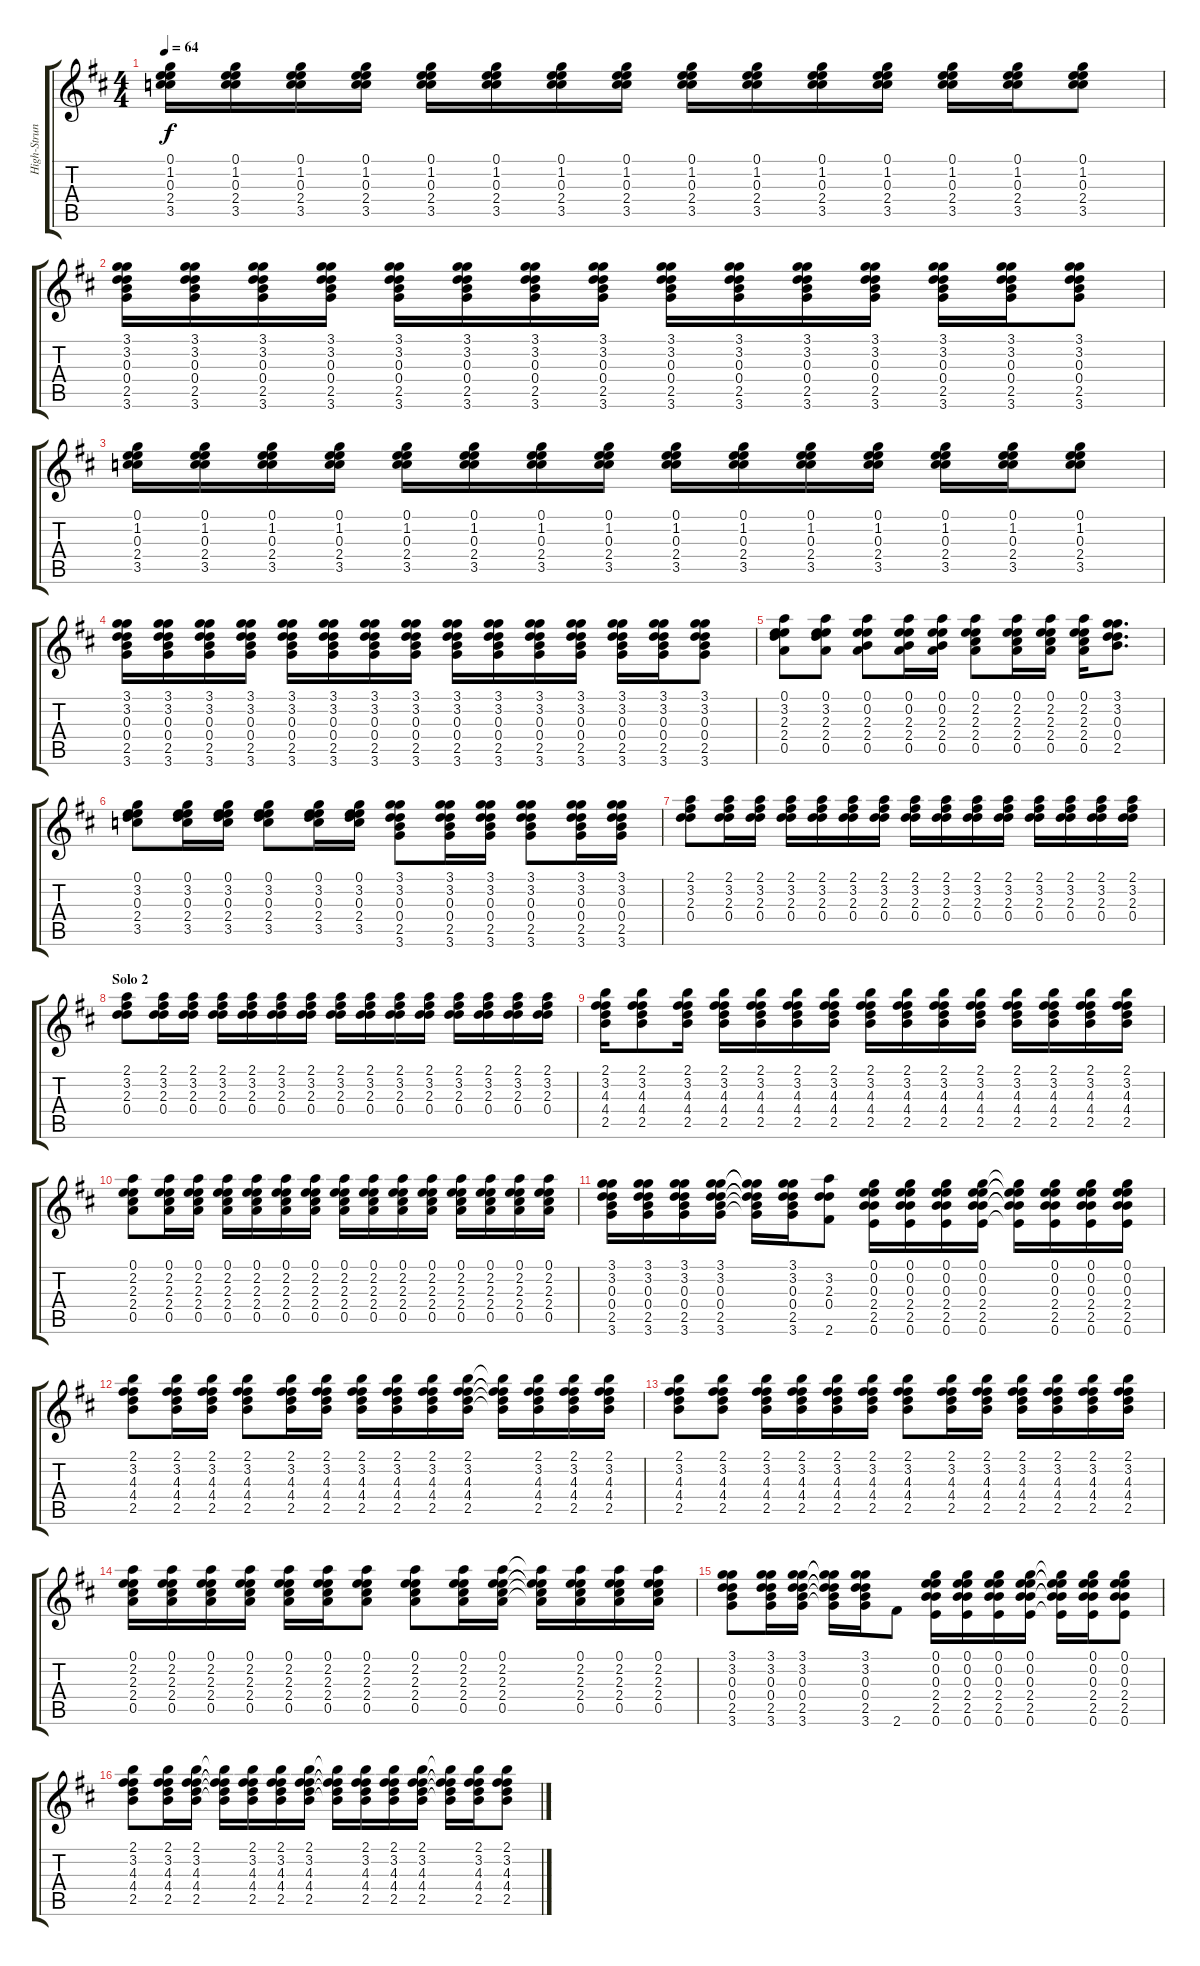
\track ("High-Strung Acoustic" "High-Strun") {instrument electricguitarjazz}
\staff {score tabs}
\tuning (E4 B3 G4 D4 A3 E3) {hide}
\ts (4 4)
\tempo 64
\clef g2
\ks d
(0.1 1.2 0.3 2.4 3.5).16{dy f} (0.1 1.2 0.3 2.4 3.5).16 (0.1 1.2 0.3 2.4 3.5).16 (0.1 1.2 0.3 2.4 3.5).16 (0.1 1.2 0.3 2.4 3.5).16 (0.1 1.2 0.3 2.4 3.5).16 (0.1 1.2 0.3 2.4 3.5).16 (0.1 1.2 0.3 2.4 3.5).16 (0.1 1.2 0.3 2.4 3.5).16 (0.1 1.2 0.3 2.4 3.5).16 (0.1 1.2 0.3 2.4 3.5).16 (0.1 1.2 0.3 2.4 3.5).16 (0.1 1.2 0.3 2.4 3.5).16 (0.1 1.2 0.3 2.4 3.5).16 (0.1 1.2 0.3 2.4 3.5).8 |
(3.1 3.2 0.3 0.4 2.5 3.6).16 (3.1 3.2 0.3 0.4 2.5 3.6).16 (3.1 3.2 0.3 0.4 2.5 3.6).16 (3.1 3.2 0.3 0.4 2.5 3.6).16 (3.1 3.2 0.3 0.4 2.5 3.6).16 (3.1 3.2 0.3 0.4 2.5 3.6).16 (3.1 3.2 0.3 0.4 2.5 3.6).16 (3.1 3.2 0.3 0.4 2.5 3.6).16 (3.1 3.2 0.3 0.4 2.5 3.6).16 (3.1 3.2 0.3 0.4 2.5 3.6).16 (3.1 3.2 0.3 0.4 2.5 3.6).16 (3.1 3.2 0.3 0.4 2.5 3.6).16 (3.1 3.2 0.3 0.4 2.5 3.6).16 (3.1 3.2 0.3 0.4 2.5 3.6).16 (3.1 3.2 0.3 0.4 2.5 3.6).8 |
(0.1 1.2 0.3 2.4 3.5).16 (0.1 1.2 0.3 2.4 3.5).16 (0.1 1.2 0.3 2.4 3.5).16 (0.1 1.2 0.3 2.4 3.5).16 (0.1 1.2 0.3 2.4 3.5).16 (0.1 1.2 0.3 2.4 3.5).16 (0.1 1.2 0.3 2.4 3.5).16 (0.1 1.2 0.3 2.4 3.5).16 (0.1 1.2 0.3 2.4 3.5).16 (0.1 1.2 0.3 2.4 3.5).16 (0.1 1.2 0.3 2.4 3.5).16 (0.1 1.2 0.3 2.4 3.5).16 (0.1 1.2 0.3 2.4 3.5).16 (0.1 1.2 0.3 2.4 3.5).16 (0.1 1.2 0.3 2.4 3.5).8 |
(3.1 3.2 0.3 0.4 2.5 3.6).16 (3.1 3.2 0.3 0.4 2.5 3.6).16 (3.1 3.2 0.3 0.4 2.5 3.6).16 (3.1 3.2 0.3 0.4 2.5 3.6).16 (3.1 3.2 0.3 0.4 2.5 3.6).16 (3.1 3.2 0.3 0.4 2.5 3.6).16 (3.1 3.2 0.3 0.4 2.5 3.6).16 (3.1 3.2 0.3 0.4 2.5 3.6).16 (3.1 3.2 0.3 0.4 2.5 3.6).16 (3.1 3.2 0.3 0.4 2.5 3.6).16 (3.1 3.2 0.3 0.4 2.5 3.6).16 (3.1 3.2 0.3 0.4 2.5 3.6).16 (3.1 3.2 0.3 0.4 2.5 3.6).16 (3.1 3.2 0.3 0.4 2.5 3.6).16 (3.1 3.2 0.3 0.4 2.5 3.6).8 |
(0.1 3.2 2.3 2.4 0.5).8 (0.1 3.2 2.3 2.4 0.5).8 (0.1 0.2 2.3 2.4 0.5).8 (0.1 0.2 2.3 2.4 0.5).16 (0.1 0.2 2.3 2.4 0.5).16 (0.1 2.2 2.3 2.4 0.5).8 (0.1 2.2 2.3 2.4 0.5).16 (0.1 2.2 2.3 2.4 0.5).16 (0.1 2.2 2.3 2.4 0.5).16 (3.1 3.2 0.3 0.4 2.5).8{d} |
(0.1 3.2 0.3 2.4 3.5).8 (0.1 3.2 0.3 2.4 3.5).16 (0.1 3.2 0.3 2.4 3.5).16 (0.1 3.2 0.3 2.4 3.5).8 (0.1 3.2 0.3 2.4 3.5).16 (0.1 3.2 0.3 2.4 3.5).16 (3.1 3.2 0.3 0.4 2.5 3.6).8 (3.1 3.2 0.3 0.4 2.5 3.6).16 (3.1 3.2 0.3 0.4 2.5 3.6).16 (3.1 3.2 0.3 0.4 2.5 3.6).8 (3.1 3.2 0.3 0.4 2.5 3.6).16 (3.1 3.2 0.3 0.4 2.5 3.6).16 |
(2.1 3.2 2.3 0.4).8 (2.1 3.2 2.3 0.4).16 (2.1 3.2 2.3 0.4).16 (2.1 3.2 2.3 0.4).16 (2.1 3.2 2.3 0.4).16 (2.1 3.2 2.3 0.4).16 (2.1 3.2 2.3 0.4).16 (2.1 3.2 2.3 0.4).16 (2.1 3.2 2.3 0.4).16 (2.1 3.2 2.3 0.4).16 (2.1 3.2 2.3 0.4).16 (2.1 3.2 2.3 0.4).16 (2.1 3.2 2.3 0.4).16 (2.1 3.2 2.3 0.4).16 (2.1 3.2 2.3 0.4).16 |
\section ("" "Solo 2")
(2.1 3.2 2.3 0.4).8 (2.1 3.2 2.3 0.4).16 (2.1 3.2 2.3 0.4).16 (2.1 3.2 2.3 0.4).16 (2.1 3.2 2.3 0.4).16 (2.1 3.2 2.3 0.4).16 (2.1 3.2 2.3 0.4).16 (2.1 3.2 2.3 0.4).16 (2.1 3.2 2.3 0.4).16 (2.1 3.2 2.3 0.4).16 (2.1 3.2 2.3 0.4).16 (2.1 3.2 2.3 0.4).16 (2.1 3.2 2.3 0.4).16 (2.1 3.2 2.3 0.4).16 (2.1 3.2 2.3 0.4).16 |
(2.1 3.2 4.3 4.4 2.5).16 (2.1 3.2 4.3 4.4 2.5).8 (2.1 3.2 4.3 4.4 2.5).16 (2.1 3.2 4.3 4.4 2.5).16 (2.1 3.2 4.3 4.4 2.5).16 (2.1 3.2 4.3 4.4 2.5).16 (2.1 3.2 4.3 4.4 2.5).16 (2.1 3.2 4.3 4.4 2.5).16 (2.1 3.2 4.3 4.4 2.5).16 (2.1 3.2 4.3 4.4 2.5).16 (2.1 3.2 4.3 4.4 2.5).16 (2.1 3.2 4.3 4.4 2.5).16 (2.1 3.2 4.3 4.4 2.5).16 (2.1 3.2 4.3 4.4 2.5).16 (2.1 3.2 4.3 4.4 2.5).16 |
(0.1 2.2 2.3 2.4 0.5).8 (0.1 2.2 2.3 2.4 0.5).16 (0.1 2.2 2.3 2.4 0.5).16 (0.1 2.2 2.3 2.4 0.5).16 (0.1 2.2 2.3 2.4 0.5).16 (0.1 2.2 2.3 2.4 0.5).16 (0.1 2.2 2.3 2.4 0.5).16 (0.1 2.2 2.3 2.4 0.5).16 (0.1 2.2 2.3 2.4 0.5).16 (0.1 2.2 2.3 2.4 0.5).16 (0.1 2.2 2.3 2.4 0.5).16 (0.1 2.2 2.3 2.4 0.5).16 (0.1 2.2 2.3 2.4 0.5).16 (0.1 2.2 2.3 2.4 0.5).16 (0.1 2.2 2.3 2.4 0.5).16 |
(3.1 3.2 0.3 0.4 2.5 3.6).16 (3.1 3.2 0.3 0.4 2.5 3.6).16 (3.1 3.2 0.3 0.4 2.5 3.6).16 (3.1 3.2 0.3 0.4 2.5 3.6).16 (3.1{t} 3.2{t} 0.3{t} 0.4{t} 2.5{t} 3.6{t}).16 (3.1 3.2 0.3 0.4 2.5 3.6).16 (3.2 2.3 0.4 2.6).8 (0.1 0.2 0.3 2.4 2.5 0.6).16 (0.1 0.2 0.3 2.4 2.5 0.6).16 (0.1 0.2 0.3 2.4 2.5 0.6).16 (0.1 0.2 0.3 2.4 2.5 0.6).16 (0.1{t} 0.2{t} 0.3{t} 2.4{t} 2.5{t} 0.6{t}).16 (0.1 0.2 0.3 2.4 2.5 0.6).16 (0.1 0.2 0.3 2.4 2.5 0.6).16 (0.1 0.2 0.3 2.4 2.5 0.6).16 |
(2.1 3.2 4.3 4.4 2.5).8 (2.1 3.2 4.3 4.4 2.5).16 (2.1 3.2 4.3 4.4 2.5).16 (2.1 3.2 4.3 4.4 2.5).8 (2.1 3.2 4.3 4.4 2.5).16 (2.1 3.2 4.3 4.4 2.5).16 (2.1 3.2 4.3 4.4 2.5).16 (2.1 3.2 4.3 4.4 2.5).16 (2.1 3.2 4.3 4.4 2.5).16 (2.1 3.2 4.3 4.4 2.5).16 (2.1{t} 3.2{t} 4.3{t} 4.4{t} 2.5{t}).16 (2.1 3.2 4.3 4.4 2.5).16 (2.1 3.2 4.3 4.4 2.5).16 (2.1 3.2 4.3 4.4 2.5).16 |
(2.1 3.2 4.3 4.4 2.5).8 (2.1 3.2 4.3 4.4 2.5).8 (2.1 3.2 4.3 4.4 2.5).16 (2.1 3.2 4.3 4.4 2.5).16 (2.1 3.2 4.3 4.4 2.5).16 (2.1 3.2 4.3 4.4 2.5).16 (2.1 3.2 4.3 4.4 2.5).8 (2.1 3.2 4.3 4.4 2.5).16 (2.1 3.2 4.3 4.4 2.5).16 (2.1 3.2 4.3 4.4 2.5).16 (2.1 3.2 4.3 4.4 2.5).16 (2.1 3.2 4.3 4.4 2.5).16 (2.1 3.2 4.3 4.4 2.5).16 |
(0.1 2.2 2.3 2.4 0.5).16 (0.1 2.2 2.3 2.4 0.5).16 (0.1 2.2 2.3 2.4 0.5).16 (0.1 2.2 2.3 2.4 0.5).16 (0.1 2.2 2.3 2.4 0.5).16 (0.1 2.2 2.3 2.4 0.5).16 (0.1 2.2 2.3 2.4 0.5).8 (0.1 2.2 2.3 2.4 0.5).8 (0.1 2.2 2.3 2.4 0.5).16 (0.1 2.2 2.3 2.4 0.5).16 (0.1{t} 2.2{t} 2.3{t} 2.4{t} 0.5{t}).16 (0.1 2.2 2.3 2.4 0.5).16 (0.1 2.2 2.3 2.4 0.5).16 (0.1 2.2 2.3 2.4 0.5).16 |
(3.1 3.2 0.3 0.4 2.5 3.6).8 (3.1 3.2 0.3 0.4 2.5 3.6).16 (3.1 3.2 0.3 0.4 2.5 3.6).16 (3.1{t} 3.2{t} 0.3{t} 0.4{t} 2.5{t} 3.6{t}).16 (3.1 3.2 0.3 0.4 2.5 3.6).16 2.6.8 (0.1 0.2 0.3 2.4 2.5 0.6).16 (0.1 0.2 0.3 2.4 2.5 0.6).16 (0.1 0.2 0.3 2.4 2.5 0.6).16 (0.1 0.2 0.3 2.4 2.5 0.6).16 (0.1{t} 0.2{t} 0.3{t} 2.4{t} 2.5{t} 0.6{t}).16 (0.1 0.2 0.3 2.4 2.5 0.6).16 (0.1 0.2 0.3 2.4 2.5 0.6).8 |
(2.1 3.2 4.3 4.4 2.5).8 (2.1 3.2 4.3 4.4 2.5).16 (2.1 3.2 4.3 4.4 2.5).16 (2.1{t} 3.2{t} 4.3{t} 4.4{t} 2.5{t}).16 (2.1 3.2 4.3 4.4 2.5).16 (2.1 3.2 4.3 4.4 2.5).16 (2.1 3.2 4.3 4.4 2.5).16 (2.1{t} 3.2{t} 4.3{t} 4.4{t} 2.5{t}).16 (2.1 3.2 4.3 4.4 2.5).16 (2.1 3.2 4.3 4.4 2.5).16 (2.1 3.2 4.3 4.4 2.5).16 (2.1{t} 3.2{t} 4.3{t} 4.4{t} 2.5{t}).16 (2.1 3.2 4.3 4.4 2.5).16 (2.1 3.2 4.3 4.4 2.5).8
